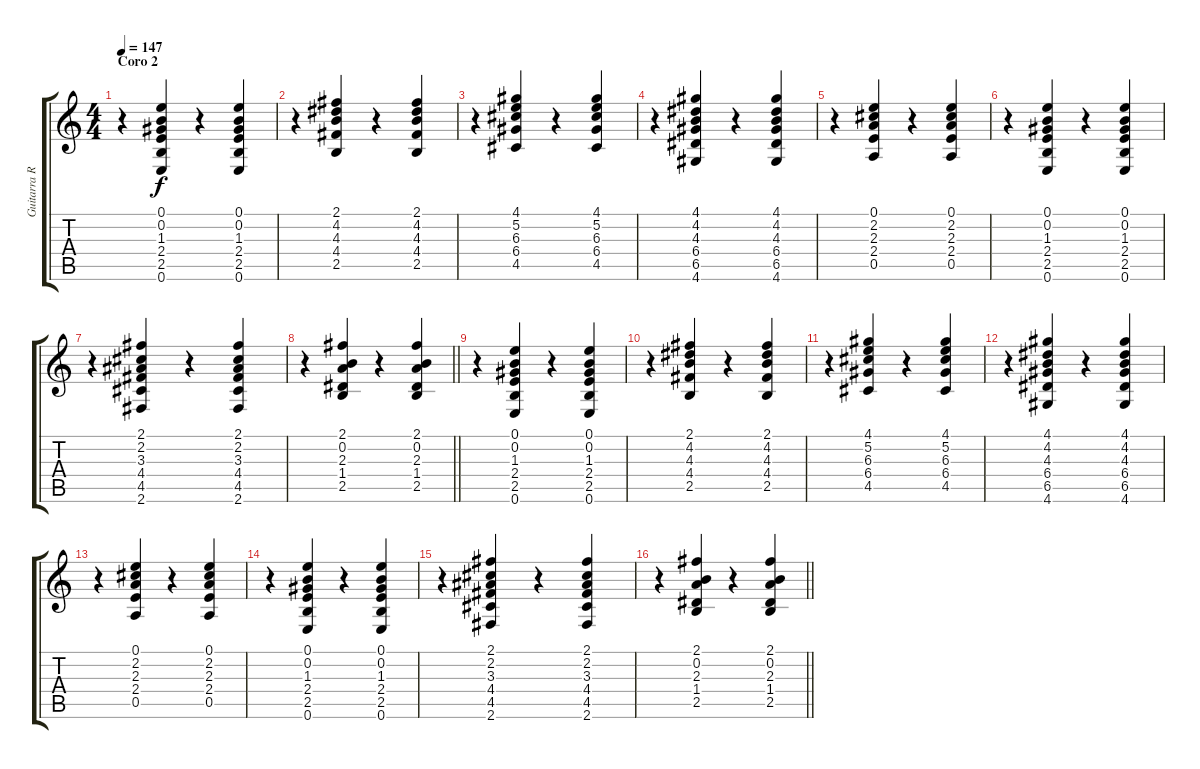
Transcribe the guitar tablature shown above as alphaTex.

\track ("Guitarra Ritmica" "Guitarra R") {instrument electricguitarclean}
\staff {score tabs}
\tuning (E4 B3 G3 D3 A2 E2) {hide}
\ts (4 4)
\section ("" "Coro 2")
\tempo 147
\clef g2
\ks c
r.4{dy f} (0.1 0.2 1.3 2.4 2.5 0.6).4 r.4 (0.1 0.2 1.3 2.4 2.5 0.6).4 |
r.4 (2.1 4.2 4.3 4.4 2.5).4 r.4 (2.1 4.2 4.3 4.4 2.5).4 |
r.4 (4.1 5.2 6.3 6.4 4.5).4 r.4 (4.1 5.2 6.3 6.4 4.5).4 |
r.4 (4.1 4.2 4.3 6.4 6.5 4.6).4 r.4 (4.1 4.2 4.3 6.4 6.5 4.6).4 |
r.4 (0.1 2.2 2.3 2.4 0.5).4 r.4 (0.1 2.2 2.3 2.4 0.5).4 |
r.4 (0.1 0.2 1.3 2.4 2.5 0.6).4 r.4 (0.1 0.2 1.3 2.4 2.5 0.6).4 |
r.4 (2.1 2.2 3.3 4.4 4.5 2.6).4 r.4 (2.1 2.2 3.3 4.4 4.5 2.6).4 |
\barLineRight lightlight
r.4 (2.1 0.2 2.3 1.4 2.5).4 r.4 (2.1 0.2 2.3 1.4 2.5).4 |
\section ("" "")
r.4 (0.1 0.2 1.3 2.4 2.5 0.6).4 r.4 (0.1 0.2 1.3 2.4 2.5 0.6).4 |
r.4 (2.1 4.2 4.3 4.4 2.5).4 r.4 (2.1 4.2 4.3 4.4 2.5).4 |
r.4 (4.1 5.2 6.3 6.4 4.5).4 r.4 (4.1 5.2 6.3 6.4 4.5).4 |
r.4 (4.1 4.2 4.3 6.4 6.5 4.6).4 r.4 (4.1 4.2 4.3 6.4 6.5 4.6).4 |
r.4 (0.1 2.2 2.3 2.4 0.5).4 r.4 (0.1 2.2 2.3 2.4 0.5).4 |
r.4 (0.1 0.2 1.3 2.4 2.5 0.6).4 r.4 (0.1 0.2 1.3 2.4 2.5 0.6).4 |
r.4 (2.1 2.2 3.3 4.4 4.5 2.6).4 r.4 (2.1 2.2 3.3 4.4 4.5 2.6).4 |
\barLineRight lightlight
r.4 (2.1 0.2 2.3 1.4 2.5).4 r.4 (2.1 0.2 2.3 1.4 2.5).4
